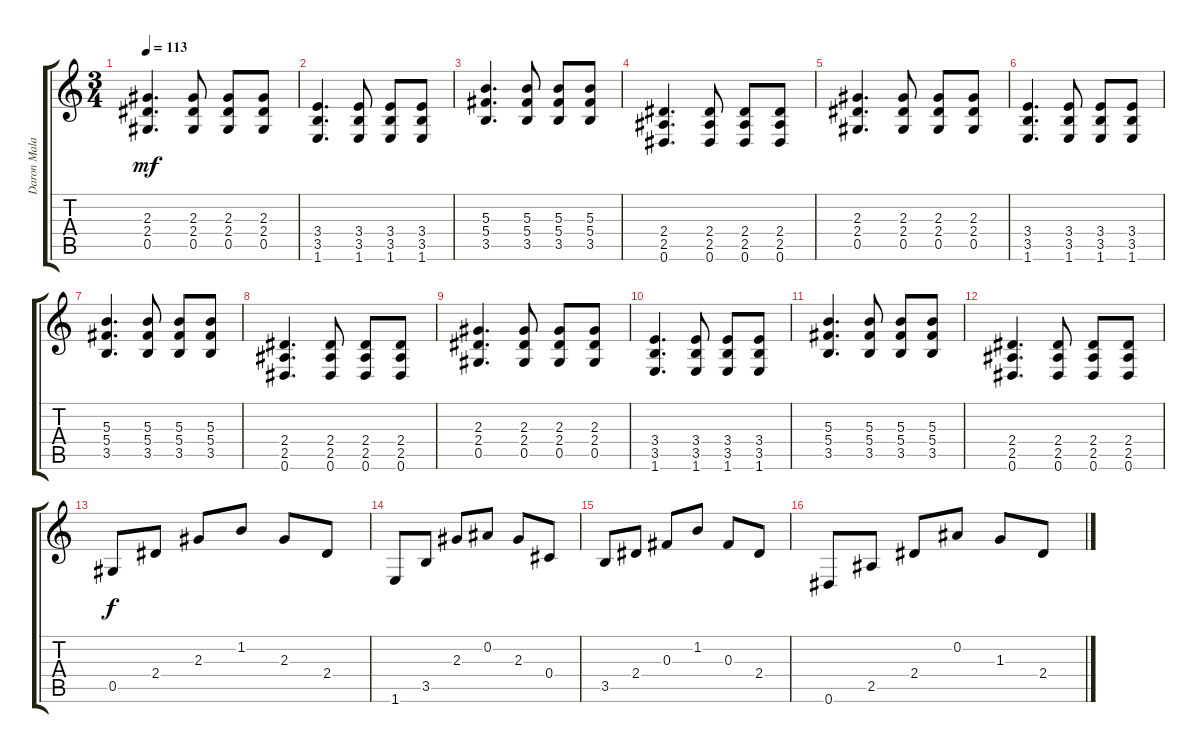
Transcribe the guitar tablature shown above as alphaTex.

\track ("Daron Malakian" "Daron Mala") {instrument electricguitarclean}
\staff {score tabs}
\tuning (Eb4 Bb3 Gb3 Db3 Ab2 Eb2) {hide}
\ts (3 4)
\tempo 113
\clef g2
\ks c
(2.3 2.4 0.5).4{d dy mf} (2.3 2.4 0.5).8 (2.3 2.4 0.5).8 (2.3 2.4 0.5).8 |
(3.4 3.5 1.6).4{d} (3.4 3.5 1.6).8 (3.4 3.5 1.6).8 (3.4 3.5 1.6).8 |
(5.3 5.4 3.5).4{d} (5.3 5.4 3.5).8 (5.3 5.4 3.5).8 (5.3 5.4 3.5).8 |
(2.4 2.5 0.6).4{d} (2.4 2.5 0.6).8 (2.4 2.5 0.6).8 (2.4 2.5 0.6).8 |
(2.3 2.4 0.5).4{d} (2.3 2.4 0.5).8 (2.3 2.4 0.5).8 (2.3 2.4 0.5).8 |
(3.4 3.5 1.6).4{d} (3.4 3.5 1.6).8 (3.4 3.5 1.6).8 (3.4 3.5 1.6).8 |
(5.3 5.4 3.5).4{d} (5.3 5.4 3.5).8 (5.3 5.4 3.5).8 (5.3 5.4 3.5).8 |
(2.4 2.5 0.6).4{d} (2.4 2.5 0.6).8 (2.4 2.5 0.6).8 (2.4 2.5 0.6).8 |
(2.3 2.4 0.5).4{d} (2.3 2.4 0.5).8 (2.3 2.4 0.5).8 (2.3 2.4 0.5).8 |
(3.4 3.5 1.6).4{d} (3.4 3.5 1.6).8 (3.4 3.5 1.6).8 (3.4 3.5 1.6).8 |
(5.3 5.4 3.5).4{d} (5.3 5.4 3.5).8 (5.3 5.4 3.5).8 (5.3 5.4 3.5).8 |
(2.4 2.5 0.6).4{d} (2.4 2.5 0.6).8 (2.4 2.5 0.6).8 (2.4 2.5 0.6).8 |
0.5.8{dy f} 2.4.8 2.3.8 1.2.8 2.3.8 2.4.8 |
1.6.8 3.5.8 2.3.8 0.2.8 2.3.8 0.4.8 |
3.5.8 2.4.8 0.3.8 1.2.8 0.3.8 2.4.8 |
0.6.8 2.5.8 2.4.8 0.2.8 1.3.8 2.4.8
